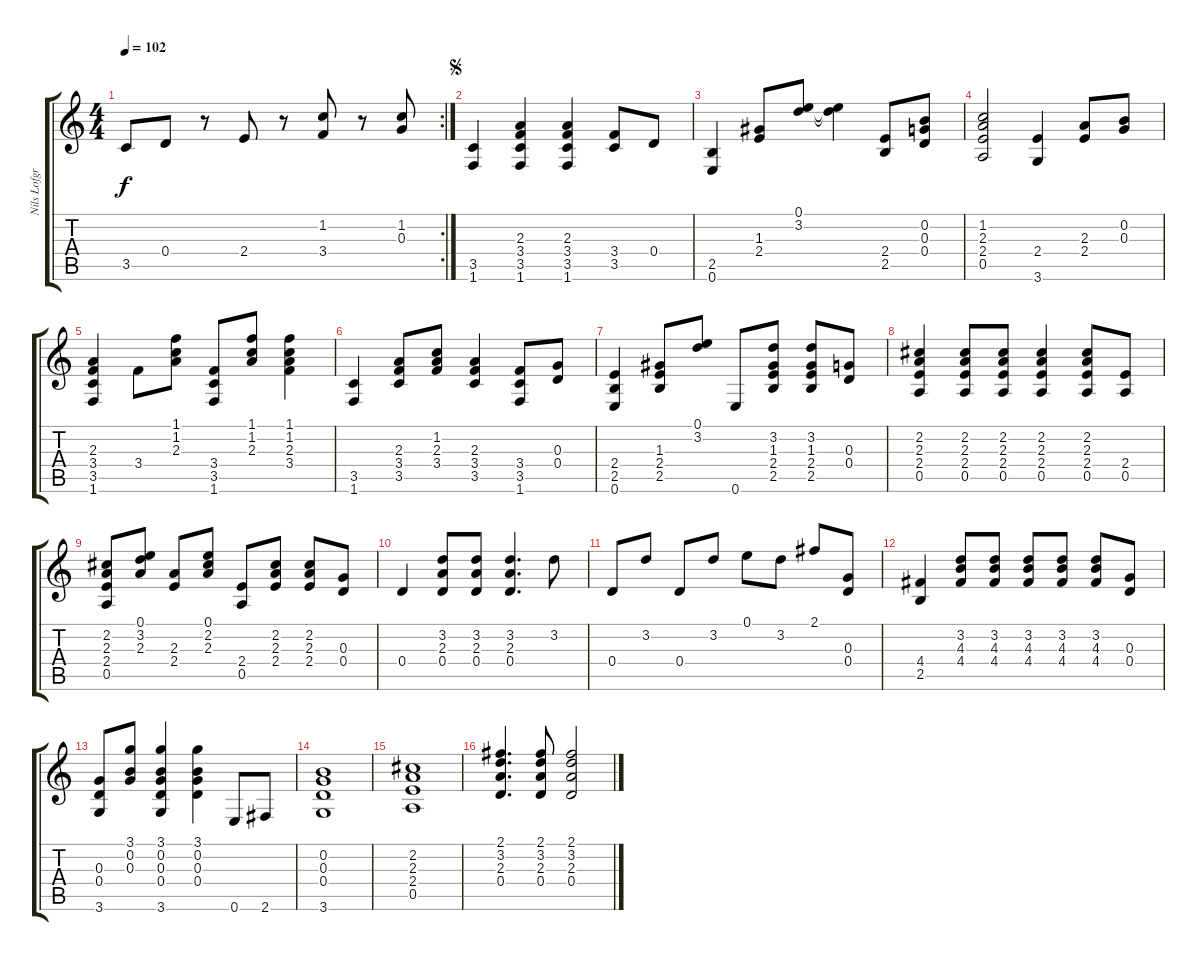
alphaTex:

\track ("Nils Lofgren - Electric Guitar" "Nils Lofgr") {instrument overdrivenguitar}
\staff {score tabs}
\tuning (E4 B3 G3 D3 A2 E2) {hide}
\rc 2
\ts (4 4)
\tempo 102
\clef g2
\ks c
3.5.8{dy f} 0.4.8 r.8 2.4.8 r.8 (1.2 3.4).8 r.8 (1.2 0.3).8 |
\jump segno
(3.5 1.6).4 (2.3 3.4 3.5 1.6).4 (2.3 3.4 3.5 1.6).4 (3.4 3.5).8 0.4.8 |
(2.5 0.6).4 (1.3 2.4).8 (0.1 3.2).8 (0.1{t} 3.2{t}).4 (2.4 2.5).8 (0.2 0.3 0.4).8 |
(1.2 2.3 2.4 0.5).2 (2.4 3.6).4 (2.3 2.4).8 (0.2 0.3).8 |
(2.3 3.4 3.5 1.6).4 3.4.8 (1.1 1.2 2.3).8 (3.4 3.5 1.6).8 (1.1 1.2 2.3).8 (1.1 1.2 2.3 3.4).4 |
(3.5 1.6).4 (2.3 3.4 3.5).8 (1.2 2.3 3.4).8 (2.3 3.4 3.5).4 (3.4 3.5 1.6).8 (0.3 0.4).8 |
(2.4 2.5 0.6).4 (1.3 2.4 2.5).8 (0.1 3.2).8 0.6.8 (3.2 1.3 2.4 2.5).8 (3.2 1.3 2.4 2.5).8 (0.3 0.4).8 |
(2.2 2.3 2.4 0.5).4 (2.2 2.3 2.4 0.5).8 (2.2 2.3 2.4 0.5).8 (2.2 2.3 2.4 0.5).4 (2.2 2.3 2.4 0.5).8 (2.4 0.5).8 |
(2.2 2.3 2.4 0.5).8 (0.1 3.2 2.3).8 (2.3 2.4).8 (0.1 2.2 2.3).8 (2.4 0.5).8 (2.2 2.3 2.4).8 (2.2 2.3 2.4).8 (0.3 0.4).8 |
0.4.4 (3.2 2.3 0.4).8 (3.2 2.3 0.4).8 (3.2 2.3 0.4).4{d} 3.2.8 |
0.4.8 3.2.8 0.4.8 3.2.8 0.1.8 3.2.8 2.1.8 (0.3 0.4).8 |
(4.4 2.5).4 (3.2 4.3 4.4).8 (3.2 4.3 4.4).8 (3.2 4.3 4.4).8 (3.2 4.3 4.4).8 (3.2 4.3 4.4).8 (0.3 0.4).8 |
(0.3 0.4 3.6).8 (3.1 0.2 0.3).8 (3.1 0.2 0.3 0.4 3.6).4 (3.1 0.2 0.3 0.4).4 0.6.8 2.6.8 |
(0.2 0.3 0.4 3.6).1 |
(2.2 2.3 2.4 0.5).1 |
(2.1 3.2 2.3 0.4).4{d} (2.1 3.2 2.3 0.4).8 (2.1 3.2 2.3 0.4).2
